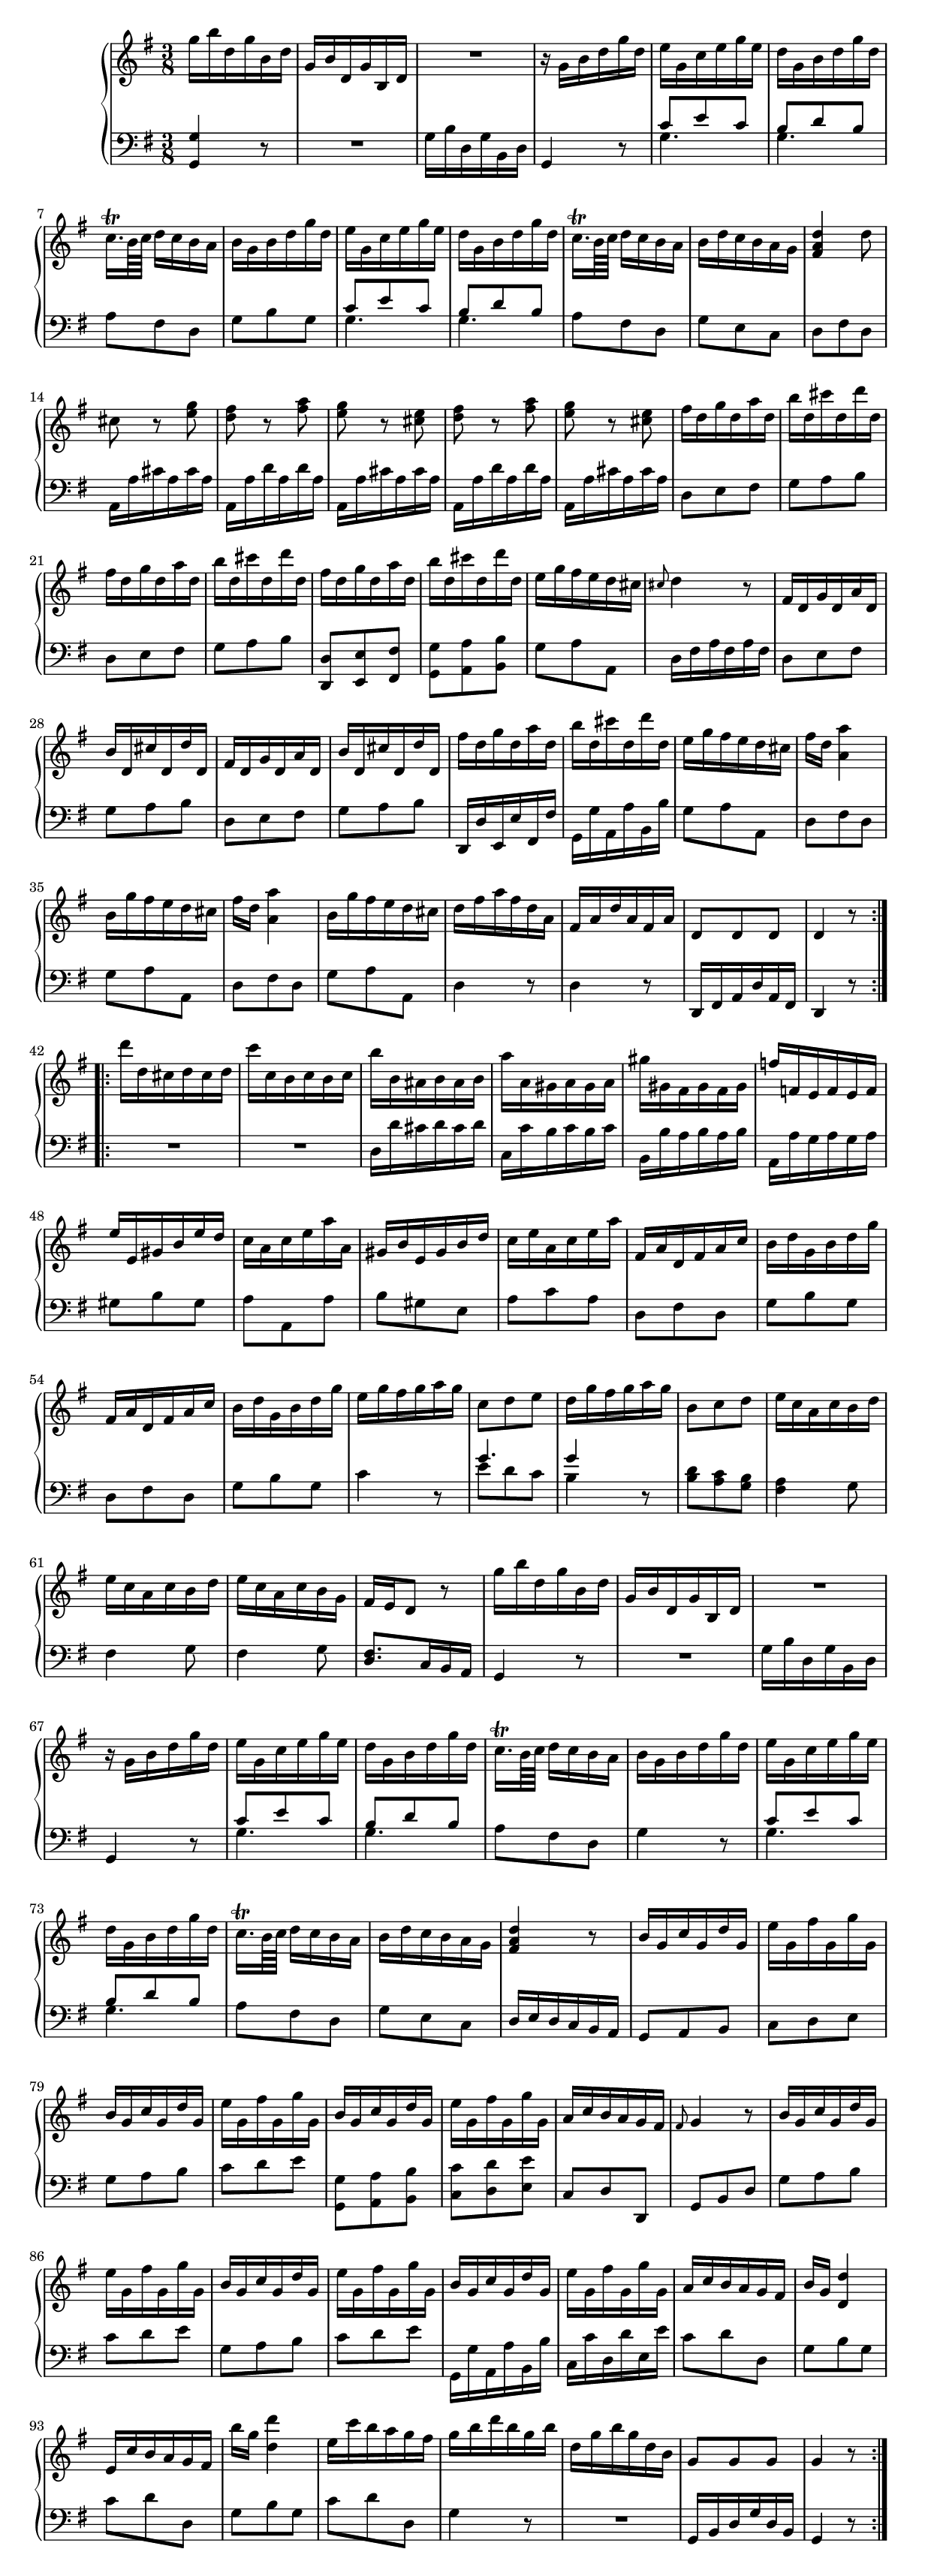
\version "2.24.0"
\include "../../../../stylesheets/annotation.ly"
\include "../../../../stylesheets/score.ly"
\include "../../../../stylesheets/typography.ly"

piece = "Presto assai"

global = {
  \time 3/8
  \key g \major
}

upVoice = \new Voice {
  \relative c' {
    \repeat volta 2 {
      \clef "treble"
      g''16 b d, g b, d |
      g,16 b d, g b, d |
      R1 * 3/8 |
      r16 g b d g d |
      e16 g, c e g e |
      d16 g, b d g d |
      c16. \trill b64 c d16 [ c b a ] |
      b16 g b d g d |
      e16 g, c e g e |
      d16 g, b d g d |
      c16. \trill b64 c d16 [ c b a ] |
      b16 d c b a g |
      <d' a fis>4 d8 |
      cis8 r <g' e> |
      <fis d>8 r <a fis> |
      <g e>8 r <e cis> |
      <fis d>8 r <a fis> |
      <g e>8 r <e cis> |
      fis16 d g d a' d, |
      b'16 d, cis' d, d' d, |
      fis16 d g d a' d, |
      b'16 d, cis' d, d' d, |
      fis16 d g d a' d, |
      b'16 d, cis' d, d' d, |
      e16 g fis e d cis |
      \grace cis8 d4 r8 |
      fis,16 d g d a' d, |
      b'16 d, cis' d, d' d, |
      fis16 d g d a' d, |
      b'16 d, cis' d, d' d, |
      fis'16 d g d a' d, |
      b'16 d, cis' d, d' d, |
      e16 g fis e d cis |
      fis16 d <a' a,>4 |
      b,16 g' fis e d cis |
      fis16 d <a' a,>4 |
      b,16 g' fis e d cis |
      d16 fis a fis d a |
      fis16 a d a fis a |
      d,8 d d |
      d4 r8 |
    }
    \break
    \repeat volta 2 {
      d''16 d, cis d cis d |
      c'16 c, b c b c |
      b'16 b, ais b ais b |
      a'16 a, gis a gis a |
      gis'16 gis, fis gis fis gis |
      f'16 f, e f e f |
      e'16 e, gis b e d |
      c16 a c e a a, |
      gis16 b e, gis b d |
      c16 e a, c e a |
      fis,16 a d, fis a c |
      b16 d g, b d g |
      fis, a d, fis a c |
      b16 d g, b d g |
      e16 g fis g a g |
      c,8 d e |
      d16 g fis g a g |
      b,8 c d |
      e16 c a c b d |
      e16 c a c b d |
      e16 c a c b g |
      fis16 e d8 r |
      g'16 b d, g b, d |
      g,16 b d, g b, d |
      R1 * 3/8 |
      r16 g b d g d |
      e16 g, c e g e |
      d16 g, b d g d |
      c16. \trill b64 c d16 [ c b a ] |
      b16 g b d g d |
      e16 g, c e g e |
      d16 g, b d g d |
      c16. \trill b64 c d16 [ c b a ] |
      b16 d c b a g |
      <d' a fis>4 r8 |
      b16 g c g d' g, |
      e'16 g, fis' g, g' g, |
      b16 g c g d' g, |
      e'16 g, fis' g, g' g, |
      b16 g c g d' g, |
      e'16 g, fis' g, g' g, |
      a16 c b a g fis |
      \grace fis8 g4 r8 |
      b16 g c g d' g, |
      e'16 g, fis' g, g' g, |
      b16 g c g d' g, |
      e'16 g, fis' g, g' g, |
      b16 g c g d' g, |
      e'16 g, fis' g, g' g, |
      a16 c b a g fis |
      b16 g <d' d,>4 |
      e,16 c' b a g fis |
      b'16 g <d' d,>4 |
      e,16 c' b a g fis |
      g16 b d b g b |
      d,16 g b g d b |
      g8 g g |
      g4 r8 |
    }
  }
}

downVoice = \new Voice {
  \relative c {
    \repeat volta 2 {
      \clef "bass"
      <g' g,>4 r8 |
      R1 * 3/8 |
      g16 b d, g b, d |
      g,4 r8 |
      << { c'8 e c } \\ { g4. } >> |
      << { b8 d b } \\ { g4. } >> |
      a8 fis d |
      g8 b g |
      << { c8 e c } \\ { g4. } >> |
      << { b8 d b } \\ { g4. } >> |
      a8 fis d |
      g8 e c |
      d8 fis d |
      a16 a' cis a cis a |
      a,16 a' d a d a |
      a,16 a' cis a cis a |
      a,16 a' d a d a |
      a,16 a' cis a cis a |
      d,8 e fis |
      g8 a b |
      d,8 e fis |
      g8 a b |
      <d, d,>8 <e e,> <fis fis,> |
      <g g,>8 <a a,> <b b,> |
      g8 a a, |
      d16 fis a fis a fis |
      d8 e fis |
      g8 a b |
      d,8 e fis |
      g8 a b |
      d,,16 d' e, e' fis, fis' |
      g,16 g' a, a' b, b' |
      g8 a a, |
      d8 fis d |
      g8 a a, |
      d8 fis d |
      g8 a a, |
      d4 r8 |
      d4 r8 |
      d,16 fis a d a fis |
      d4 r8 |
    }
    \break
    \repeat volta 2 {
      R1 * 3/8 |
      R1 * 3/8 |
      d'16 d' cis d cis d |
      c,16 c' b c b c |
      b,16 b' a b a b |
      a,16 a' g a g a |
      gis8 b gis |
      a8 a, a' |
      b8 gis e |
      a8 c a |
      d,8 fis d |
      g8 b g |
      d8 fis d |
      g8 b g |
      c4 r8 |
      << { g'4. } \\ { e8 d c } >> |
      << { g'4 } \\ { b,4 } >> r8 |
      <d b>8 <c a> <b g> |
      <a fis>4 g8 |
      fis4 g8 |
      fis4 g8 |
      <fis d>8. c16 b a |
      g4 r8 |
      R1 * 3/8 |
      g'16 b d, g b, d |
      g,4 r8 |
      << { c'8 e c } \\ { g4. } >> |
      << { b8 d b } \\ { g4. } >> |
      a8 fis d |
      g4 r8 |
      << { c8 e c } \\ { g4. } >> |
      << { b8 d b } \\ { g4. } >> |
      a8 fis d |
      g8 e c |
      d16 e d c b a |
      g8 a b |
      c8 d e |
      g8 a b |
      c8 d e |
      <g, g,>8 <a a,> <b b,> |
      <c c,>8 <d d,> <e e,> |
      c,8 d d, |
      g8 b d |
      g8 a b |
      c8 d e |
      g,8 a b |
      c8 d e |
      g,,16 g' a, a' b, b' |
      c,16 c' d, d' e, e' |
      c8 d d, |
      g8 b g |
      c8 d d, |
      g8 b g |
      c8 d d, |
      g4 r8 |
      R1 * 3/8 |
      g,16 b d g d b |
      g4 r8 |
    }
  }
}

\score {
  \new PianoStaff <<
    \new Staff = "up" << \global \upVoice >>
    \new Staff = "down" << \global \downVoice >>
  >>
}
